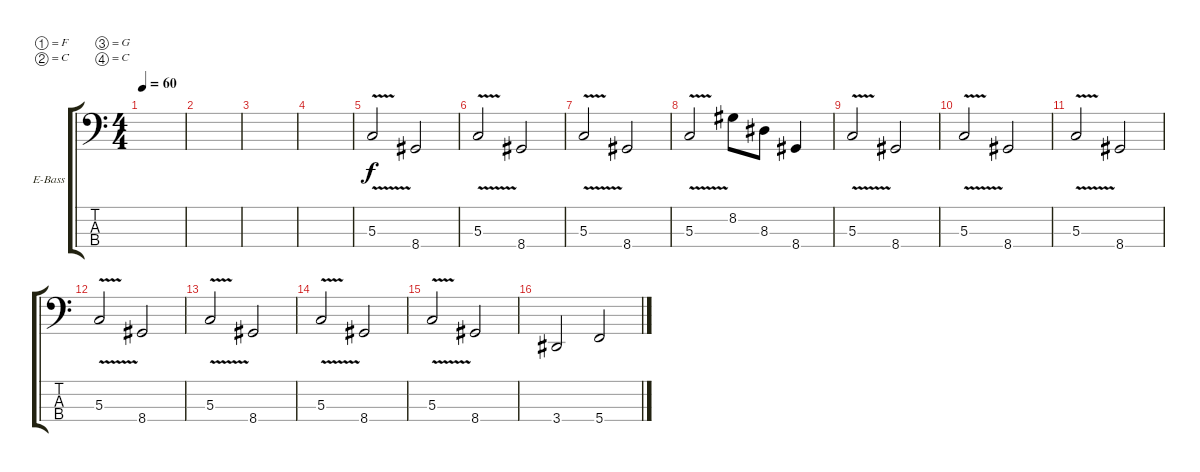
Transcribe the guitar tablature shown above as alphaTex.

\defaultSystemsLayout 4
\bracketExtendMode groupsimilarinstruments
\firstSystemTrackNameOrientation horizontal
\otherSystemsTrackNameOrientation horizontal
\track ("Oliver Riedel" "E-Bass") {instrument electricbassfinger}
\staff {score tabs}
\tuning (F2 C2 G1 C1)
\ts (4 4)
\tempo 60
\clef f4
\ks c
|
|
|
|
5.3{v}.2 8.4.2 |
5.3{v}.2 8.4.2 |
5.3{v}.2 8.4.2 |
5.3{v}.2 8.2.8 8.3.8 8.4.4 |
5.3{v}.2 8.4.2 |
5.3{v}.2 8.4.2 |
5.3{v}.2 8.4.2 |
5.3{v}.2 8.4.2 |
5.3{v}.2 8.4.2 |
5.3{v}.2 8.4.2 |
5.3{v}.2 8.4.2 |
3.4.2 5.4.2
